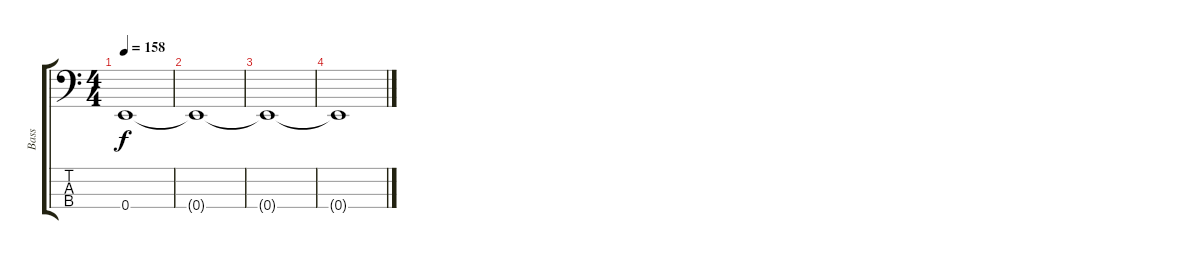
\track ("Bass" "Bass") {instrument electricbasspick}
\staff {score tabs}
\tuning (G2 D2 A1 E1) {hide}
\ts (4 4)
\tempo 158
\clef f4
\ks c
0.4{t}.1{dy f} |
0.4{t}.1 |
0.4{t}.1 |
0.4{t}.1
